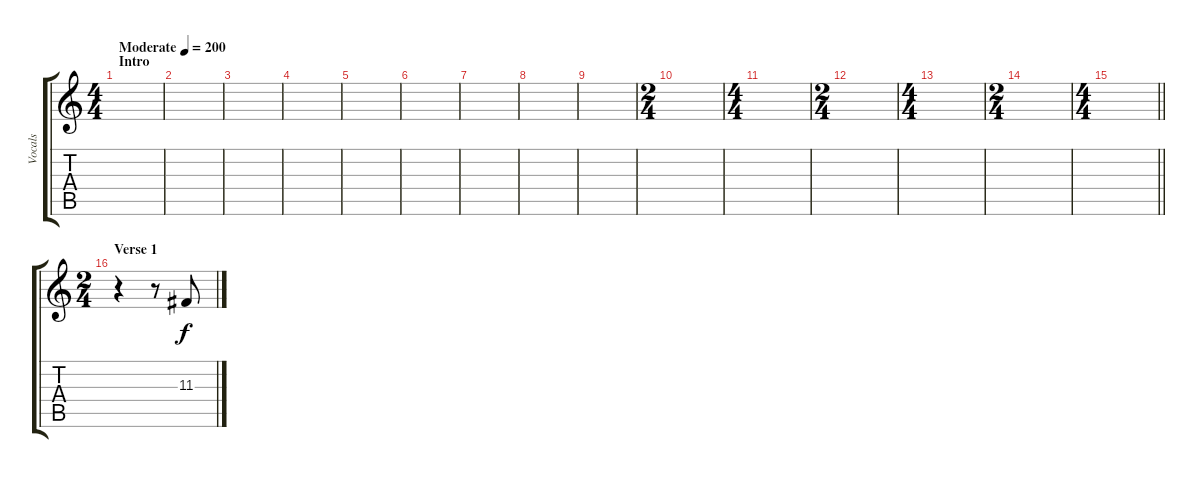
\track ("Vocals" "Vocals") {instrument lead2sawtooth}
\staff {score tabs}
\tuning (E4 B3 G3 D3 A2 E2) {hide}
\ts (4 4)
\section ("" "Intro")
\tempo (200 "Moderate")
\clef g2
\ks c
|
|
|
|
|
|
|
|
|
\ts (2 4)
|
\ts (4 4)
|
\ts (2 4)
|
\ts (4 4)
|
\ts (2 4)
|
\ts (4 4)
\barLineRight lightlight
|
\ts (2 4)
\section ("" "Verse 1")
r.4 r.8 11.3.8
